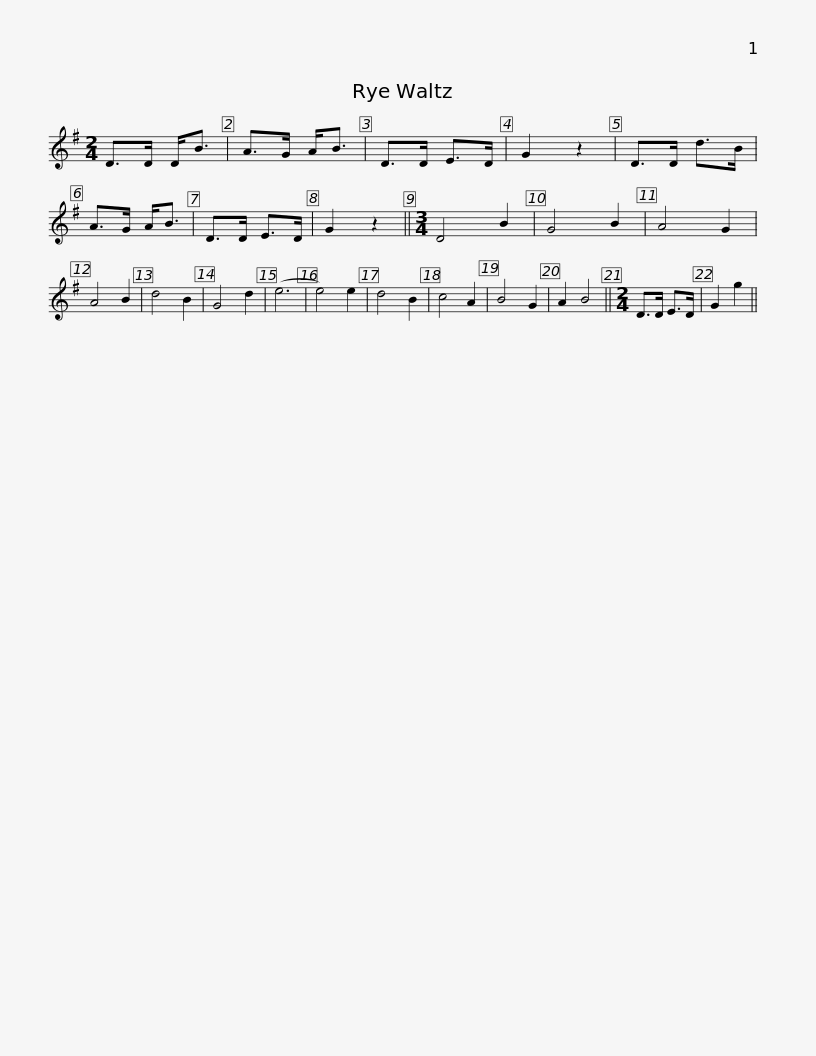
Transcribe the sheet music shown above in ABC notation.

X:1
L:1/8
M:2/4
I:linebreak $
K:G
V:1 treble
V:1
 D>D D<B | A>G A<B | D>D E>D | G2 z2 | D>D d>B | %5
 A>G A<B | D>D E>D | G2 z2 ||[M:3/4] D4 B2 | G4 B2 | %10
 A4 G2 |$ A4 B2 | d4 B2 | G4 d2 | (e6 | %15
 e4) e2 | d4 B2 | c4 A2 | B4 G2 | A2 B4 || %20
[M:2/4] D>D E>D | G2 g2 || %22
